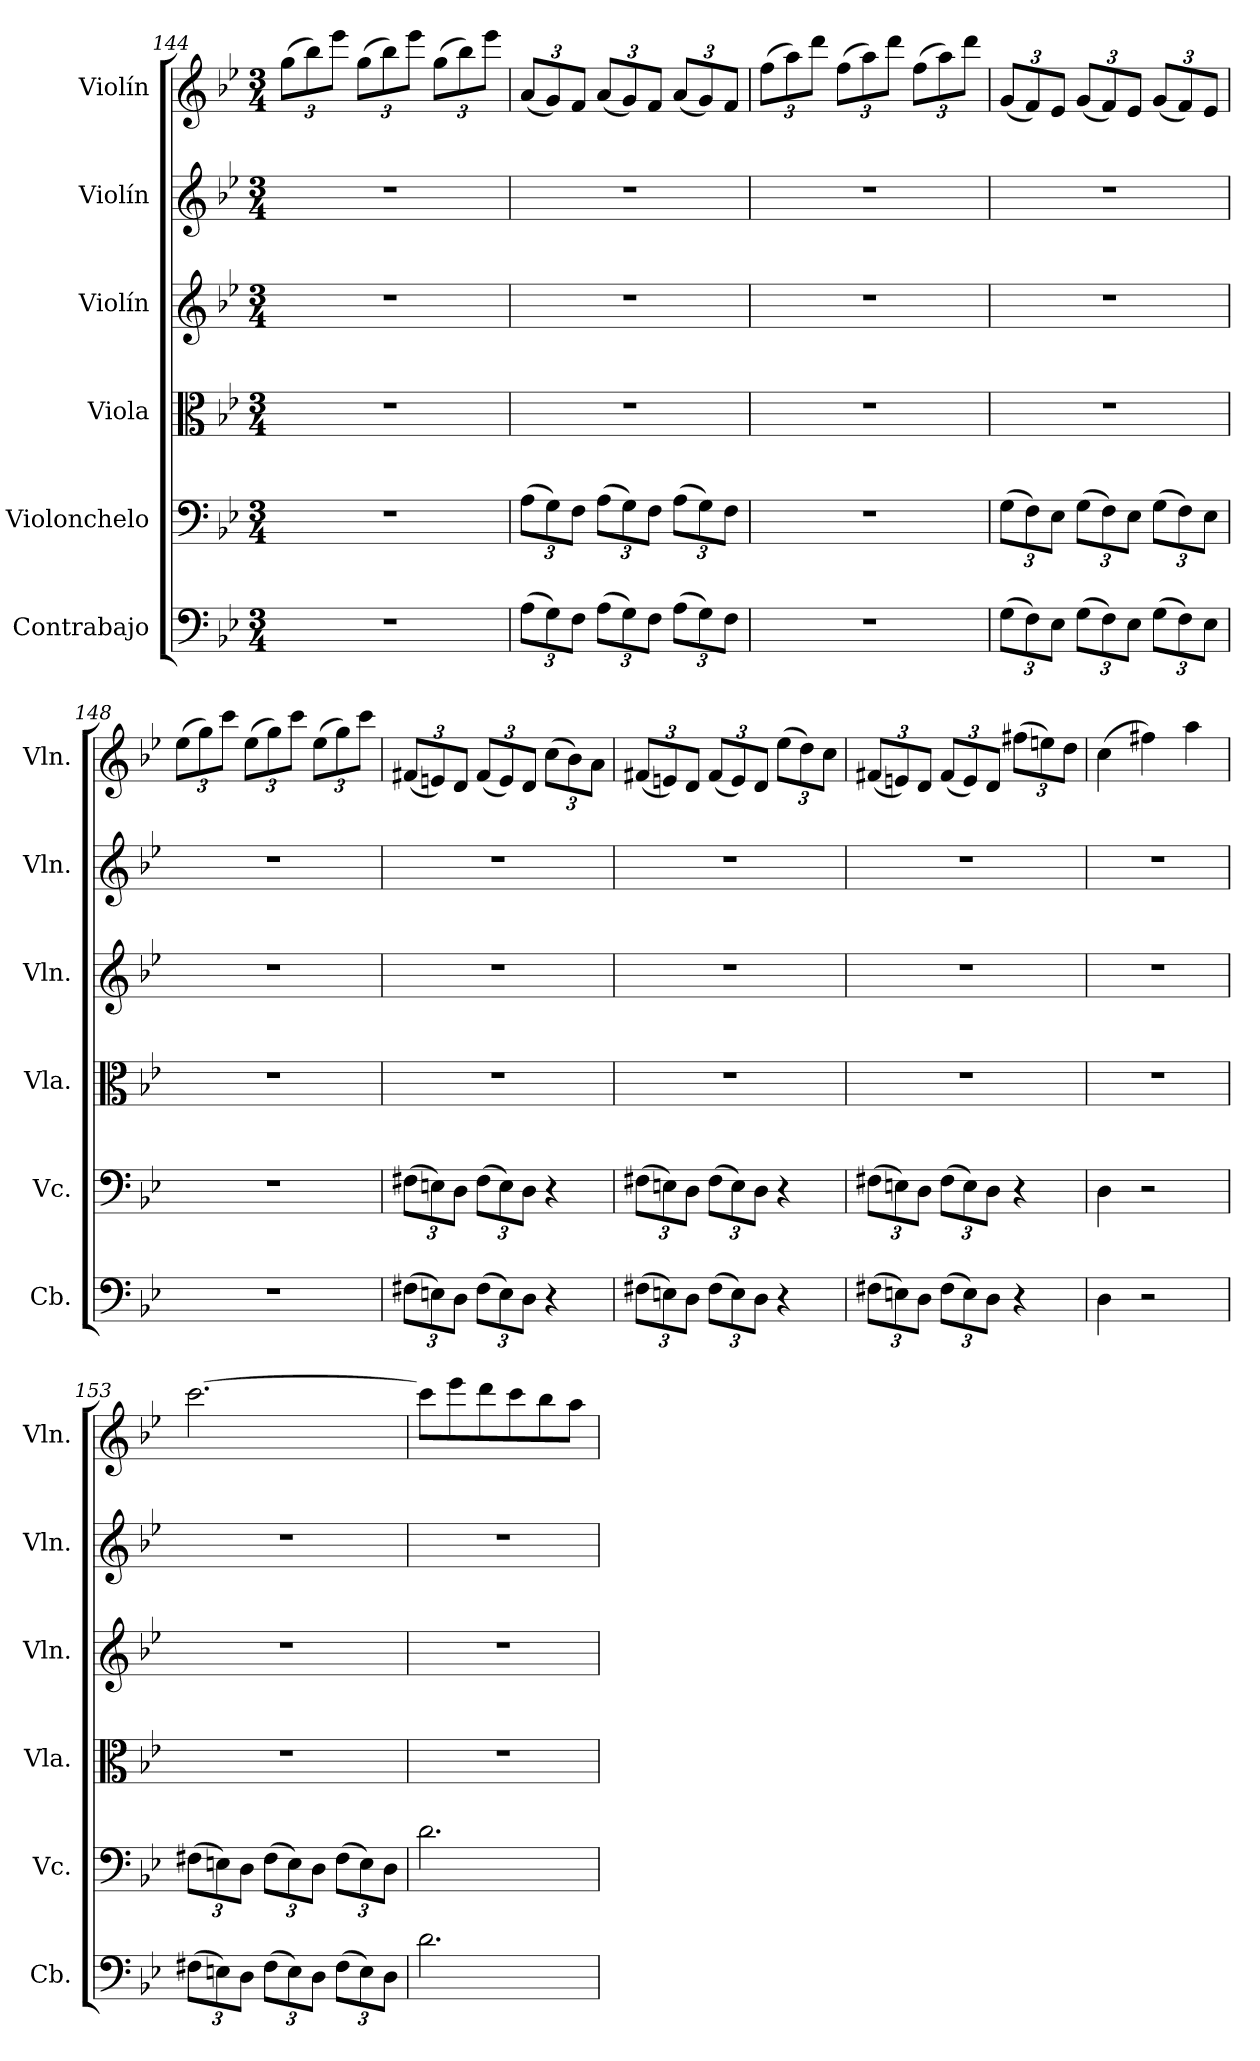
**kern	**kern	**kern	**kern	**kern	**kern
*part6	*part5	*part4	*part3	*part2	*part1
*staff6	*staff5	*staff4	*staff3	*staff2	*staff1
*I"Contrabajo	*I"Violonchelo	*I"Viola	*I"Violín	*I"Violín	*I"Violín
*I'Cb.	*I'Vc.	*I'Vla.	*I'Vln.	*I'Vln.	*I'Vln.
*clefF4	*clefF4	*clefC3	*clefG2	*clefG2	*clefG2
*ITrd7c12	*	*	*	*	*
*k[b-e-]	*k[b-e-]	*k[b-e-]	*k[b-e-]	*k[b-e-]	*k[b-e-]
*M3/4	*M3/4	*M3/4	*M3/4	*M3/4	*M3/4
*	*	*	*	*	*Xbrackettup
=144	=144	=144	=144	=144	=144
2.r	2.r	2.r	2.r	2.r	(>12gg\L
.	.	.	.	.	12bb-\)
.	.	.	.	.	12eee-\J
.	.	.	.	.	(>12gg\L
.	.	.	.	.	12bb-\)
.	.	.	.	.	12eee-\J
.	.	.	.	.	(>12gg\L
.	.	.	.	.	12bb-\)
.	.	.	.	.	12eee-\J
!!LO:LB:g=z
=145	=145	=145	=145	=145	=145
*Xbrackettup	*Xbrackettup	*	*	*	*
(>12AA\L	(>12A\L	2.r	2.r	2.r	(<12a/L
12GG\)	12G\)	.	.	.	12g/)
12FF\J	12F\J	.	.	.	12f/J
(>12AA\L	(>12A\L	.	.	.	(<12a/L
12GG\)	12G\)	.	.	.	12g/)
12FF\J	12F\J	.	.	.	12f/J
(>12AA\L	(>12A\L	.	.	.	(<12a/L
12GG\)	12G\)	.	.	.	12g/)
12FF\J	12F\J	.	.	.	12f/J
=146	=146	=146	=146	=146	=146
2.r	2.r	2.r	2.r	2.r	(>12ff\L
.	.	.	.	.	12aa\)
.	.	.	.	.	12ddd\J
.	.	.	.	.	(>12ff\L
.	.	.	.	.	12aa\)
.	.	.	.	.	12ddd\J
.	.	.	.	.	(>12ff\L
.	.	.	.	.	12aa\)
.	.	.	.	.	12ddd\J
=147	=147	=147	=147	=147	=147
(>12GG\L	(>12G\L	2.r	2.r	2.r	(<12g/L
12FF\)	12F\)	.	.	.	12f/)
12EE-\J	12E-\J	.	.	.	12e-/J
(>12GG\L	(>12G\L	.	.	.	(<12g/L
12FF\)	12F\)	.	.	.	12f/)
12EE-\J	12E-\J	.	.	.	12e-/J
(>12GG\L	(>12G\L	.	.	.	(<12g/L
12FF\)	12F\)	.	.	.	12f/)
12EE-\J	12E-\J	.	.	.	12e-/J
=148	=148	=148	=148	=148	=148
2.r	2.r	2.r	2.r	2.r	(>12ee-\L
.	.	.	.	.	12gg\)
.	.	.	.	.	12ccc\J
.	.	.	.	.	(>12ee-\L
.	.	.	.	.	12gg\)
.	.	.	.	.	12ccc\J
.	.	.	.	.	(>12ee-\L
.	.	.	.	.	12gg\)
.	.	.	.	.	12ccc\J
!!LO:PB:g=z
=149	=149	=149	=149	=149	=149
(>12FF#X\L	(>12F#X\L	2.r	2.r	2.r	(<12f#X/L
12EEn\)	12En\)	.	.	.	12en/)
12DD\J	12D\J	.	.	.	12d/J
(>12FF#\L	(>12F#\L	.	.	.	(<12f#/L
12EE\)	12E\)	.	.	.	12e/)
12DD\J	12D\J	.	.	.	12d/J
4r	4r	.	.	.	(>12cc\L
.	.	.	.	.	12b-\)
.	.	.	.	.	12a\J
=150	=150	=150	=150	=150	=150
(>12FF#X\L	(>12F#X\L	2.r	2.r	2.r	(<12f#X/L
12EEn\)	12En\)	.	.	.	12en/)
12DD\J	12D\J	.	.	.	12d/J
(>12FF#\L	(>12F#\L	.	.	.	(<12f#/L
12EE\)	12E\)	.	.	.	12e/)
12DD\J	12D\J	.	.	.	12d/J
4r	4r	.	.	.	(>12ee-\L
.	.	.	.	.	12dd\)
.	.	.	.	.	12cc\J
=151	=151	=151	=151	=151	=151
(>12FF#X\L	(>12F#X\L	2.r	2.r	2.r	(<12f#X/L
12EEn\)	12En\)	.	.	.	12en/)
12DD\J	12D\J	.	.	.	12d/J
(>12FF#\L	(>12F#\L	.	.	.	(<12f#/L
12EE\)	12E\)	.	.	.	12e/)
12DD\J	12D\J	.	.	.	12d/J
4r	4r	.	.	.	(>12ff#X\L
.	.	.	.	.	12een\)
.	.	.	.	.	12dd\J
=152	=152	=152	=152	=152	=152
4DD\	4D\	2.r	2.r	2.r	(>4cc\
2r	2r	.	.	.	4ff#X\)
.	.	.	.	.	4aa\
=153	=153	=153	=153	=153	=153
(>12FF#X\L	(>12F#X\L	2.r	2.r	2.r	[2.ccc\
12EEn\)	12En\)	.	.	.	.
12DD\J	12D\J	.	.	.	.
(>12FF#\L	(>12F#\L	.	.	.	.
12EE\)	12E\)	.	.	.	.
12DD\J	12D\J	.	.	.	.
(>12FF#\L	(>12F#\L	.	.	.	.
12EE\)	12E\)	.	.	.	.
12DD\J	12D\J	.	.	.	.
!!LO:LB:g=z
=154	=154	=154	=154	=154	=154
2.D\	2.d\	2.r	2.r	2.r	8ccc\L]
.	.	.	.	.	8eee-\
.	.	.	.	.	8ddd\
.	.	.	.	.	8ccc\
.	.	.	.	.	8bb-\
.	.	.	.	.	8aa\J
=	=	=	=	=	=
*-	*-	*-	*-	*-	*-
